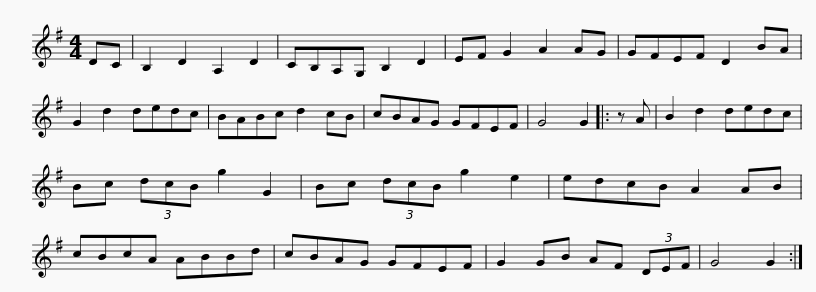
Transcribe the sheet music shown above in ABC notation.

X:1
L:1/8
M:4/4
I:linebreak $
K:G
V:1 treble
V:1
 DC | B,2 D2 A,2 D2 | CB,A,G, B,2 D2 | EF G2 A2 AG | GFEF D2 BA | %5
 G2 d2 dedc | BABc d2 cB |$ cBAG GFEF | G4 G2 |: z A | %10
 B2 d2 dedc | Bc (3dcB g2 G2 | Bc (3dcB g2 e2 | edcB A2 AB |$ cBcA ABBd | %15
 cBAG GFEF | G2 GB AF (3DEF | G4 G2 :| %18
